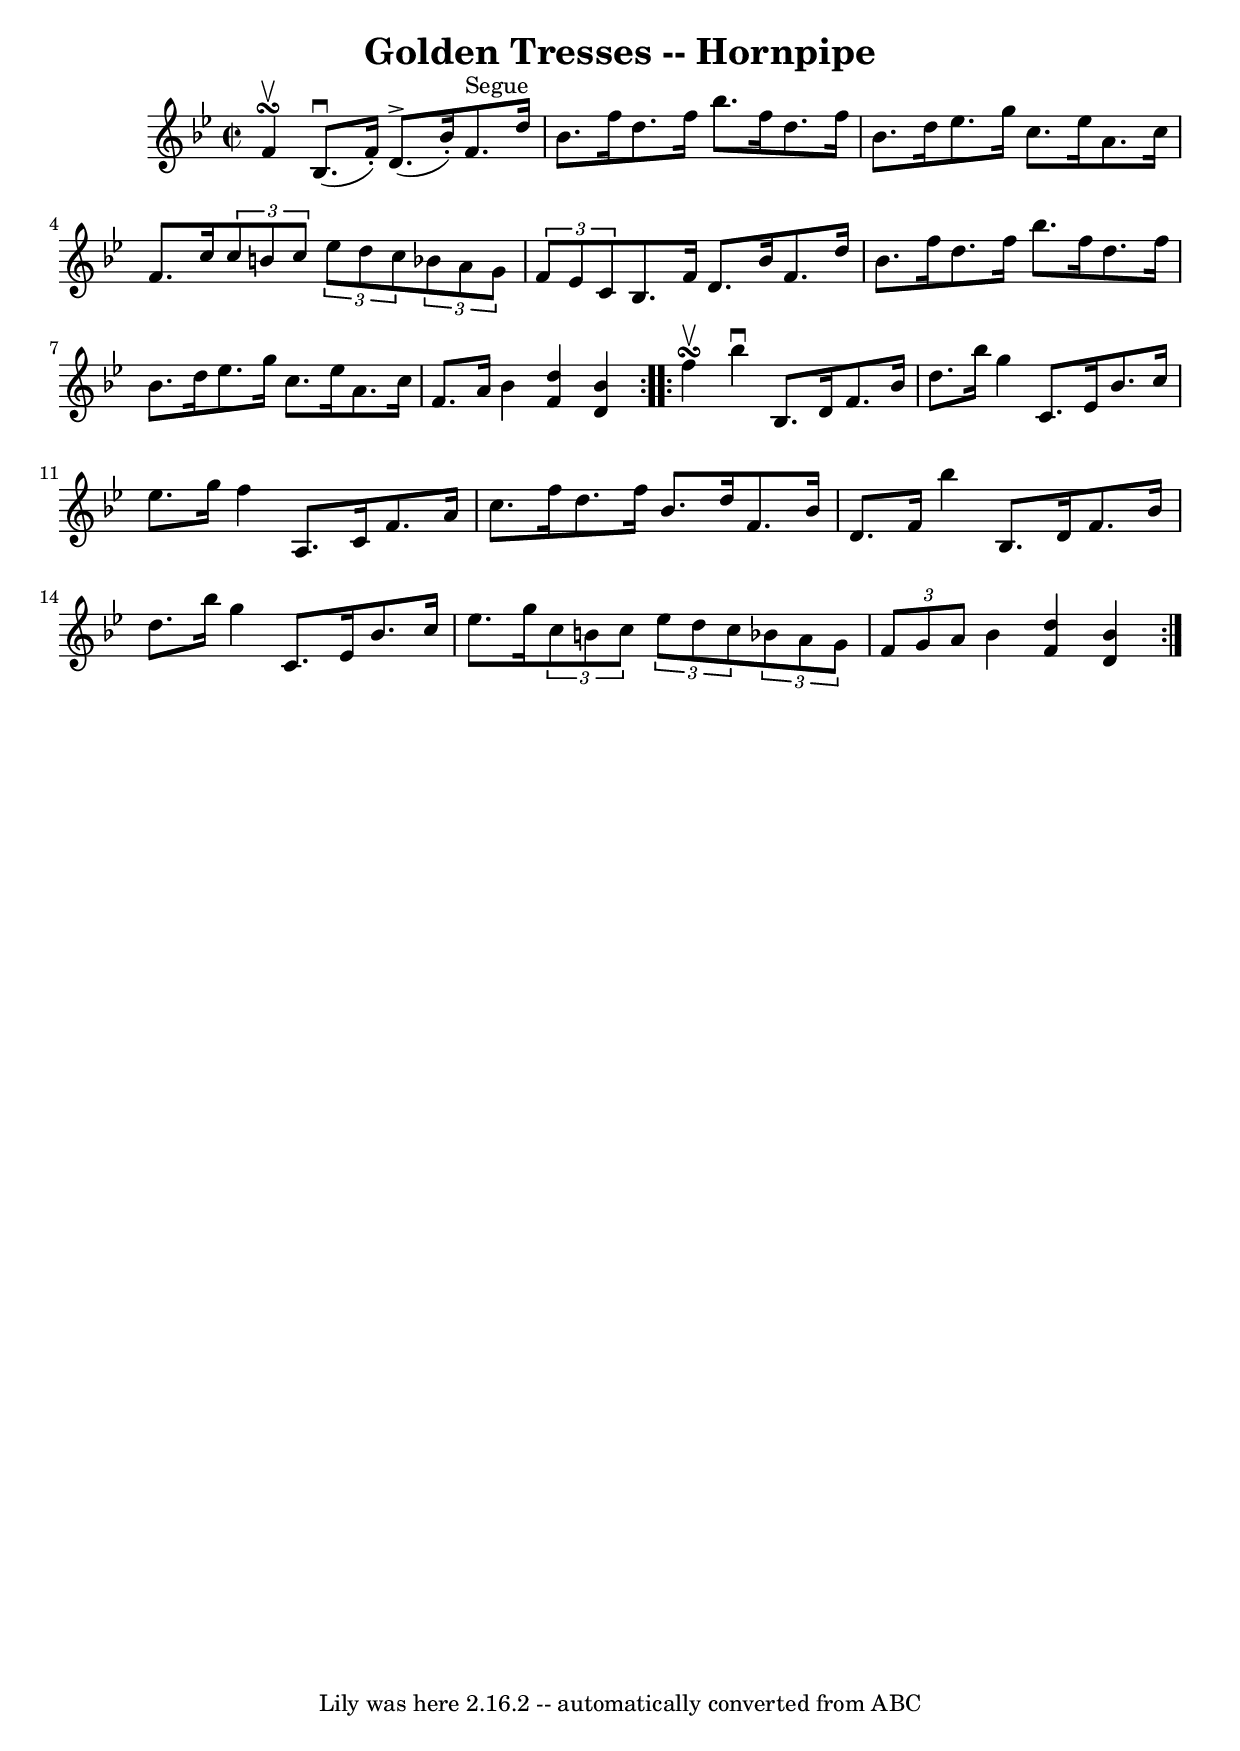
\version "2.7.40"
\include "Mammoth.ily"
\header {
	%% book = "Cole's 1000 Fiddle Tunes"
	crossRefNumber = "1"
	footnotes = ""
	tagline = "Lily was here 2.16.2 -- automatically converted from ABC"
	title = "Golden Tresses -- Hornpipe"
}
voicedefault =  {


\repeat volta 2 {
\override Staff.TimeSignature #'style = #'C
 \time 2/2 \key bes \major f'4^\upbow\turn  |
 bes8. (^\downbow   
f'16 -.) d'8.^\accent(bes'16 -.) f'8.^"Segue" d''16 bes'8.  
 f''16  |
 d''8. f''16 bes''8. f''16 d''8. f''16    
bes'8. d''16  |
 ees''8. g''16 c''8. ees''16 a'8.    
c''16 f'8. c''16  |
 \times 2/3 { c''8 b'8 c''8  }   
\times 2/3 { ees''8 d''8 c''8  }   \times 2/3 { bes'!8 a'8 g'8  
}   \times 2/3 { f'8 ees'8 c'8  } |
 bes8. f'16 d'8.    
bes'16 f'8. d''16 bes'8. f''16  |
 d''8. f''16    
bes''8. f''16 d''8. f''16 bes'8. d''16  |
 ees''8.    
g''16 c''8. ees''16 a'8. c''16 f'8. a'16  |
 bes'4  
<< d''4 f'4   >> << bes'4 d'4   >> }     \repeat volta 2 { f''4 
^\upbow\turn  |
 bes''4^\downbow bes8. d'16 f'8. bes'16    
d''8. bes''16  |
 g''4 c'8. ees'16 bes'8. c''16    
ees''8. g''16  |
 f''4 a8. c'16 f'8. a'16 c''8.    
f''16  |
 d''8. f''16 bes'8. d''16 f'8. bes'16 d'8.   
 f'16  |
 bes''4 bes8. d'16 f'8. bes'16 d''8.    
bes''16  |
 g''4 c'8. ees'16 bes'8. c''16 ees''8.    
g''16  |
     \times 2/3 { c''8 b'8 c''8  }   \times 2/3 {   
ees''8 d''8 c''8  }   \times 2/3 { bes'!8 a'8 g'8  }   
\times 2/3 { f'8 g'8 a'8  } |
 bes'4  << d''4 f'4   >> <<  
 bes'4 d'4   >> }   
}

\score{
    <<

	\context Staff="default"
	{
	    \voicedefault 
	}

    >>
	\layout {
	}
	\midi {}
}
